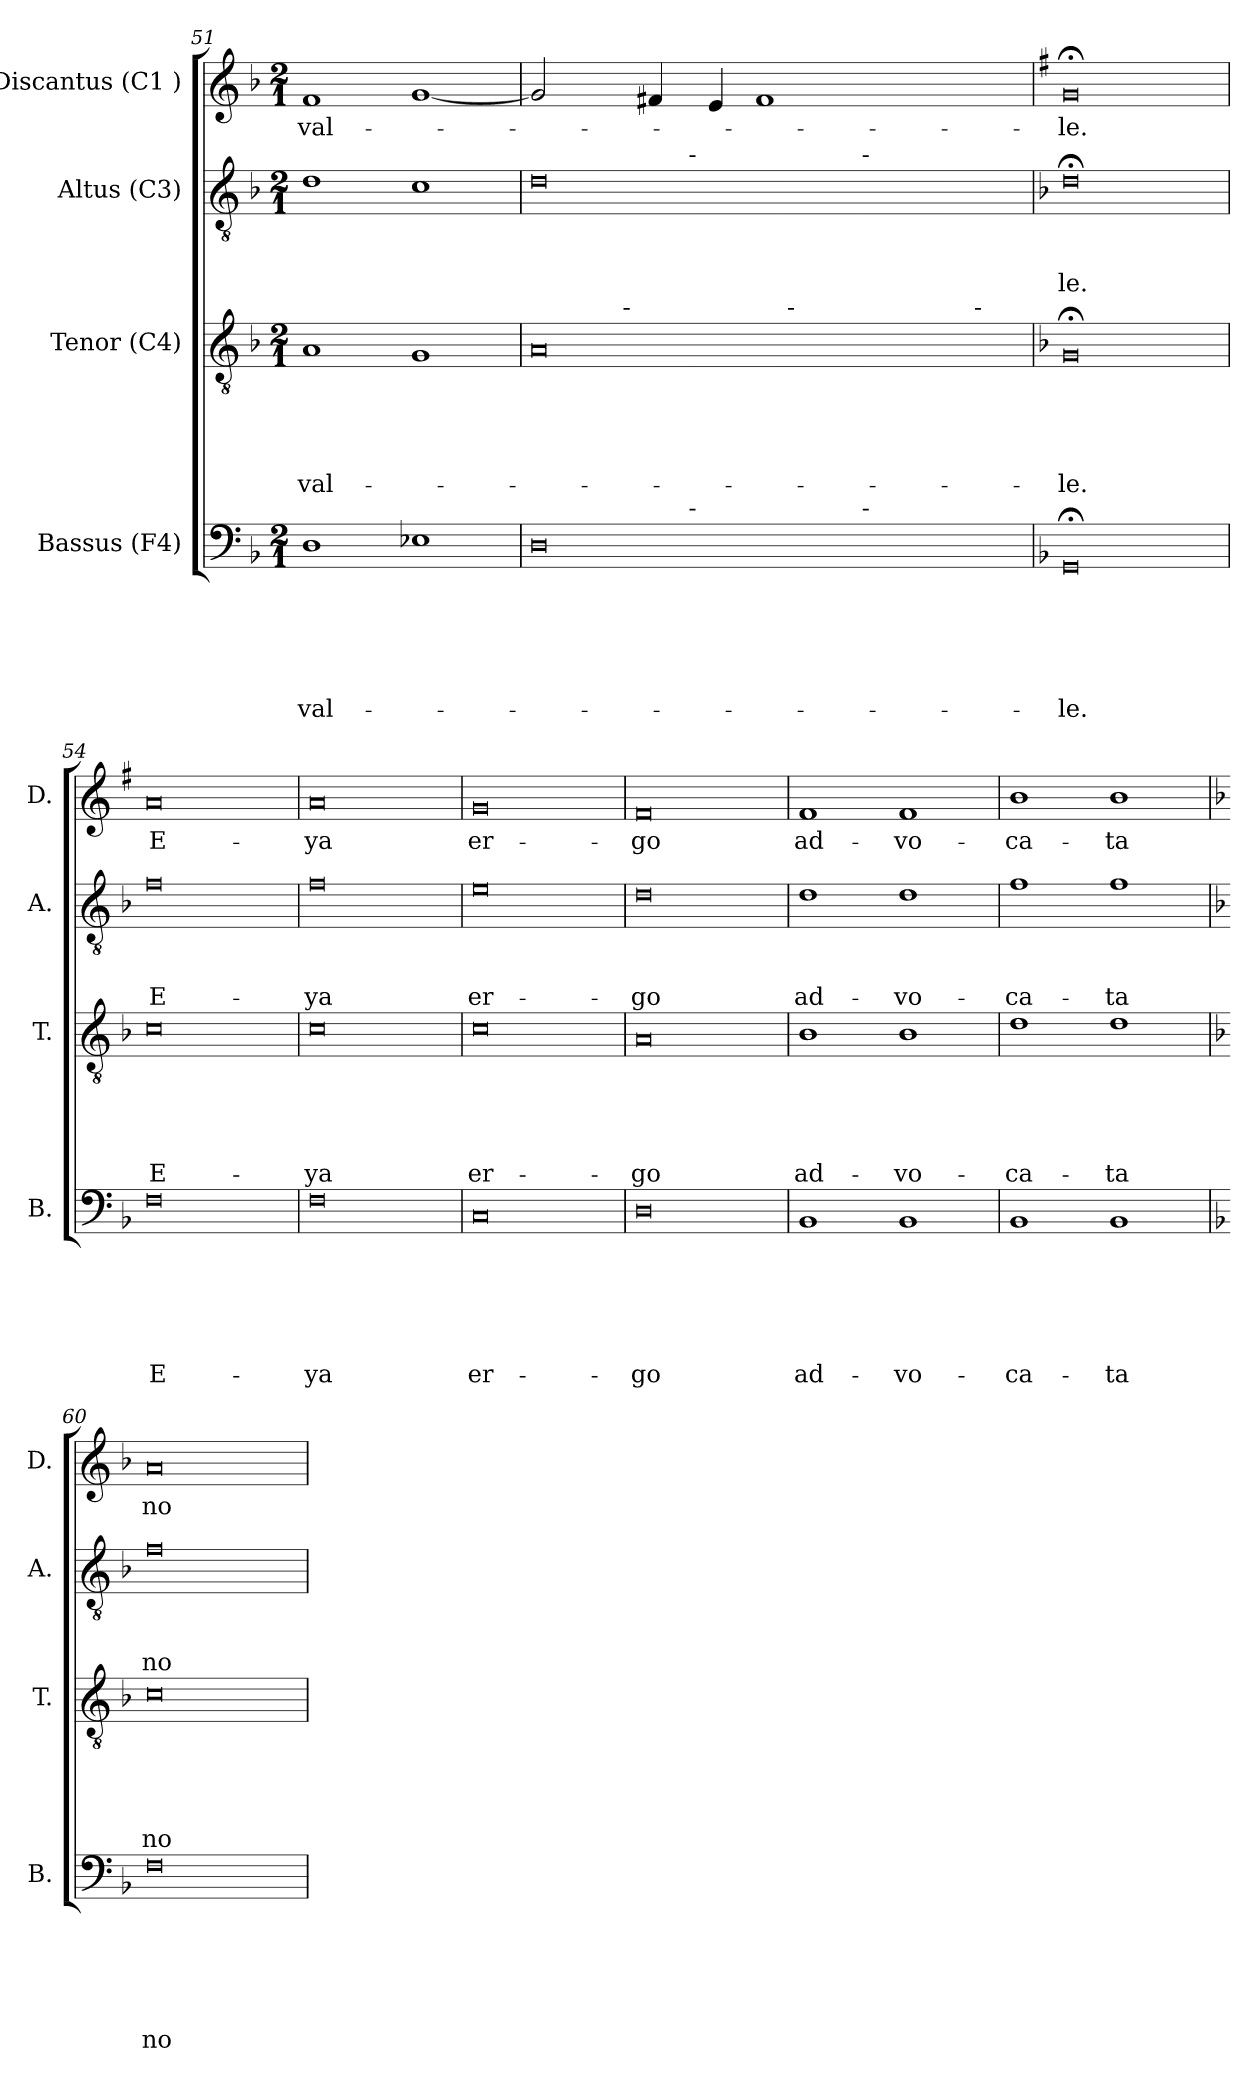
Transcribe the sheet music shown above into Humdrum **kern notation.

**kern	**text	**text	**text	**text	**text	**text	**kern	**text	**text	**text	**text	**text	**kern	**text	**text	**text	**kern	**text
*part4	*part4	*part4	*part4	*part4	*part4	*part4	*part3	*part3	*part3	*part3	*part3	*part3	*part2	*part2	*part2	*part2	*part1	*part1
*staff4	*staff4	*staff4	*staff4	*staff4	*staff4	*staff4	*staff3	*staff3	*staff3	*staff3	*staff3	*staff3	*staff2	*staff2	*staff2	*staff2	*staff1	*staff1
*I"Bassus (F4)	*	*	*	*	*	*	*I"Tenor (C4)	*	*	*	*	*	*I"Altus (C3)	*	*	*	*I"Discantus (C1 )	*
*I'B.	*	*	*	*	*	*	*I'T.	*	*	*	*	*	*I'A.	*	*	*	*I'D.	*
*clefF4	*	*	*	*	*	*	*clefGv2	*	*	*	*	*	*clefGv2	*	*	*	*clefG2	*
*k[b-]	*	*	*	*	*	*	*k[b-]	*	*	*	*	*	*k[b-]	*	*	*	*k[b-]	*
*F:	*	*	*	*	*	*	*F:	*	*	*	*	*	*F:	*	*	*	*F:	*
*M2/1	*	*	*	*	*	*	*M2/1	*	*	*	*	*	*M2/1	*	*	*	*M2/1	*
=51	=51	=51	=51	=51	=51	=51	=51	=51	=51	=51	=51	=51	=51	=51	=51	=51	=51	=51
!	!	!	!	!	!	!LO:LY:b	!	!	!	!	!	!LO:LY:b	!	!	!	!	!	!LO:LY:b
1D	.	.	.	.	.	val-	1A	.	.	.	.	val-	1d	.	.	.	1f	val-
1E-X	.	.	.	.	.	.	1G	.	.	.	.	.	1c	.	.	.	[<1g	.
!!LO:LB:g=z
=52	=52	=52	=52	=52	=52	=52	=52	=52	=52	=52	=52	=52	=52	=52	=52	=52	=52	=52
*^	*	*	*	*	*	*	*^	*	*	*	*	*	*^	*	*	*	*	*
*	*^	*	*	*	*	*	*	*	*^	*	*	*	*	*	*	*^	*	*	*	*	*
*	*	*	*	*	*	*	*	*	*	*	*^	*	*	*	*	*	*	*	*	*	*	*	*	*
0D	2ryy	1ryy	.	.	.	.	.	.	0A	4ryy	1ryy	1ryy	.	.	.	.	.	0d	2ryy	1ryy	.	.	.	2g/]	.
.	.	.	.	.	.	.	.	.	.	8ryy	.	.	.	.	.	.	.	.	.	.	.	.	.	.	.
.	.	.	.	.	.	.	.	.	.	32ryy	.	.	.	.	.	.	.	.	.	.	.	.	.	.	.
!	!	!	!	!	!	!	!	!	!	!LO:TX:a:t=-	!	!	!	!	!	!	!	!	!	!	!	!	!	!	!
.	.	.	.	.	.	.	.	.	.	1ryy	.	.	.	.	.	.	.	.	.	.	.	.	.	.	.
.	8.ryy	.	.	.	.	.	.	.	.	.	.	.	.	.	.	.	.	.	8.ryy	.	.	.	.	4f#/	.
!	!	!	!	!	!	!	!	!	!	!	!	!	!	!	!	!	!	!	!LO:TX:a:t=-	!	!	!	!	!	!
!	!LO:TX:a:t=-	!	!	!	!	!	!	!	!	!	!	!	!	!	!	!	!	!	!	!	!	!	!	!	!
.	1ryy	.	.	.	.	.	.	.	.	.	.	.	.	.	.	.	.	.	1ryy	.	.	.	.	.	.
.	.	.	.	.	.	.	.	.	.	.	.	.	.	.	.	.	.	.	.	.	.	.	.	4e/	.
.	.	4ryy	.	.	.	.	.	.	.	.	8ryy	2ryy	.	.	.	.	.	.	.	4ryy	.	.	.	1f#	.
!	!	!	!	!	!	!	!	!	!	!	!LO:TX:a:t=-	!	!	!	!	!	!	!	!	!	!	!	!	!	!
.	.	.	.	.	.	.	.	.	.	.	2..ryy	.	.	.	.	.	.	.	.	.	.	.	.	.	.
.	.	8ryy	.	.	.	.	.	.	.	.	.	.	.	.	.	.	.	.	.	8ryy	.	.	.	.	.
.	.	32ryy	.	.	.	.	.	.	.	.	.	.	.	.	.	.	.	.	.	32ryy	.	.	.	.	.
!	!	!	!	!	!	!	!	!	!	!	!	!	!	!	!	!	!	!	!	!LO:TX:a:t=-	!	!	!	!	!
!	!	!LO:TX:a:t=-	!	!	!	!	!	!	!	!	!	!	!	!	!	!	!	!	!	!	!	!	!	!	!
.	.	2ryy	.	.	.	.	.	.	.	2ryy	.	.	.	.	.	.	.	.	.	2ryy	.	.	.	.	.
.	.	.	.	.	.	.	.	.	.	.	.	4ryy	.	.	.	.	.	.	.	.	.	.	.	.	.
.	4ryy	.	.	.	.	.	.	.	.	.	.	.	.	.	.	.	.	.	4ryy	.	.	.	.	.	.
.	.	.	.	.	.	.	.	.	.	.	.	16.ryy	.	.	.	.	.	.	.	.	.	.	.	.	.
!	!	!	!	!	!	!	!	!	!	!	!	!LO:TX:a:t=-	!	!	!	!	!	!	!	!	!	!	!	!	!
.	.	.	.	.	.	.	.	.	.	.	.	8ryy	.	.	.	.	.	.	.	.	.	.	.	.	.
.	.	16.ryy	.	.	.	.	.	.	.	16.ryy	.	.	.	.	.	.	.	.	.	16.ryy	.	.	.	.	.
.	16ryy	.	.	.	.	.	.	.	.	.	.	.	.	.	.	.	.	.	16ryy	.	.	.	.	.	.
.	.	.	.	.	.	.	.	.	.	.	.	32ryy	.	.	.	.	.	.	.	.	.	.	.	.	.
*v	*v	*v	*	*	*	*	*	*	*	*	*	*	*	*	*	*	*	*v	*v	*v	*	*	*	*	*
*	*	*	*	*	*	*	*v	*v	*v	*v	*	*	*	*	*	*	*	*	*	*	*
=53	=53	=53	=53	=53	=53	=53	=53	=53	=53	=53	=53	=53	=53	=53	=53	=53	=53	=53
*	*	*	*	*	*	*	*	*	*	*	*	*	*	*	*	*	*k[f#]	*
*	*	*	*	*	*	*	*	*	*	*	*	*	*	*	*	*	*G:	*
*^	*	*	*	*	*	*	*^	*	*	*	*	*	*^	*	*	*	*	*
*	*^	*	*	*	*	*	*	*	*^	*	*	*	*	*	*	*^	*	*	*	*	*
*	*	*	*	*	*	*	*	*	*	*	*^	*	*	*	*	*	*	*	*	*	*	*	*	*
!	!	!	!	!	!	!	!	!LO:LY:b:rj	!	!	!	!	!	!	!	!	!LO:LY:b:rj	!	!	!	!	!	!LO:LY:b:rj	!	!LO:LY:b:rj
*v	*v	*v	*	*	*	*	*	*	*	*	*	*	*	*	*	*	*	*v	*v	*v	*	*	*	*	*
*	*	*	*	*	*	*	*v	*v	*v	*v	*	*	*	*	*	*	*	*	*	*	*
0GG;	.	.	.	.	.	-le.	0G;	.	.	.	.	-le.	0d;<	.	.	-le.	0g;	-le.
=54	=54	=54	=54	=54	=54	=54	=54	=54	=54	=54	=54	=54	=54	=54	=54	=54	=54	=54
!	!	!	!	!	!	!LO:LY:b:rj	!	!	!	!	!	!LO:LY:b:rj	!	!	!	!LO:LY:b:rj	!	!LO:LY:b:rj
0F	.	.	.	.	.	E-	0c	.	.	.	.	E-	0f	.	.	E-	0a	E-
=55	=55	=55	=55	=55	=55	=55	=55	=55	=55	=55	=55	=55	=55	=55	=55	=55	=55	=55
!	!	!	!	!	!	!LO:LY:b:rj	!	!	!	!	!	!LO:LY:b:rj	!	!	!	!LO:LY:b:rj	!	!LO:LY:b:rj
0F	.	.	.	.	.	-ya	0c	.	.	.	.	-ya	0f	.	.	-ya	0a	-ya
=56	=56	=56	=56	=56	=56	=56	=56	=56	=56	=56	=56	=56	=56	=56	=56	=56	=56	=56
!	!	!	!	!	!	!LO:LY:b:rj	!	!	!	!	!	!LO:LY:b:rj	!	!	!	!LO:LY:b:rj	!	!LO:LY:b:rj
0C	.	.	.	.	.	er-	0c	.	.	.	.	er-	0e	.	.	er-	0g	er-
=57	=57	=57	=57	=57	=57	=57	=57	=57	=57	=57	=57	=57	=57	=57	=57	=57	=57	=57
!	!	!	!	!	!	!LO:LY:b:rj	!	!	!	!	!	!LO:LY:b:rj	!	!	!	!LO:LY:b:rj	!	!LO:LY:b:rj
0D	.	.	.	.	.	-go	0A	.	.	.	.	-go	0d	.	.	-go	0f#	-go
=58	=58	=58	=58	=58	=58	=58	=58	=58	=58	=58	=58	=58	=58	=58	=58	=58	=58	=58
!	!	!	!	!	!	!LO:LY:b	!	!	!	!	!	!LO:LY:b	!	!	!	!LO:LY:b	!	!LO:LY:b
1BB-	.	.	.	.	.	ad-	1B-	.	.	.	.	ad-	1d	.	.	ad-	1f#	ad-
!	!	!	!	!	!	!LO:LY:b	!	!	!	!	!	!LO:LY:b	!	!	!	!LO:LY:b	!	!LO:LY:b
1BB-	.	.	.	.	.	-vo-	1B-	.	.	.	.	-vo-	1d	.	.	-vo-	1f#	-vo-
=59	=59	=59	=59	=59	=59	=59	=59	=59	=59	=59	=59	=59	=59	=59	=59	=59	=59	=59
!	!	!	!	!	!	!LO:LY:b	!	!	!	!	!	!LO:LY:b	!	!	!	!LO:LY:b	!	!LO:LY:b
1BB-	.	.	.	.	.	-ca-	1d	.	.	.	.	-ca-	1f	.	.	-ca-	1b	-ca-
!	!	!	!	!	!	!LO:LY:b	!	!	!	!	!	!LO:LY:b	!	!	!	!LO:LY:b	!	!LO:LY:b
1BB-	.	.	.	.	.	-ta	1d	.	.	.	.	-ta	1f	.	.	-ta	1b	-ta
!!LO:PB:g=z
=60	=60	=60	=60	=60	=60	=60	=60	=60	=60	=60	=60	=60	=60	=60	=60	=60	=60	=60
*	*	*	*	*	*	*	*	*	*	*	*	*	*	*	*	*	*k[b-]	*
*	*	*	*	*	*	*	*	*	*	*	*	*	*	*	*	*	*F:	*
!	!	!	!	!	!	!LO:LY:b	!	!	!	!	!	!LO:LY:b	!	!	!	!LO:LY:b	!	!LO:LY:b
0F	.	.	.	.	.	no-	0c	.	.	.	.	no-	0f	.	.	no-	0a	no-
=	=	=	=	=	=	=	=	=	=	=	=	=	=	=	=	=	=	=
*-	*-	*-	*-	*-	*-	*-	*-	*-	*-	*-	*-	*-	*-	*-	*-	*-	*-	*-
